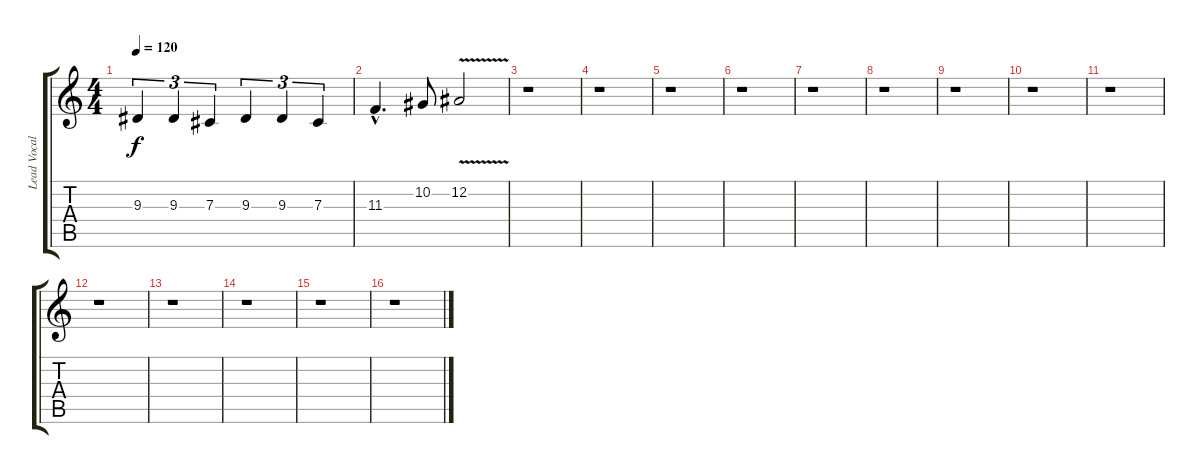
\track ("Lead Vocal" "Lead Vocal") {instrument tenorsax}
\staff {score tabs}
\tuning (Eb4 Bb3 Gb3 Db3 Ab2 Eb2) {hide}
\ts (4 4)
\tempo 120
\clef g2
\ks c
9.3.4{tu (3 2) dy f} 9.3.4{tu (3 2)} 7.3.4{tu (3 2)} 9.3.4{tu (3 2)} 9.3.4{tu (3 2)} 7.3.4{tu (3 2)} |
11.3{hac}.4{d} 10.2.8 12.2{v}.2 |
r.1 |
r.1 |
r.1 |
r.1 |
r.1 |
r.1 |
r.1 |
r.1 |
r.1 |
r.1 |
r.1 |
r.1 |
r.1 |
r.1
